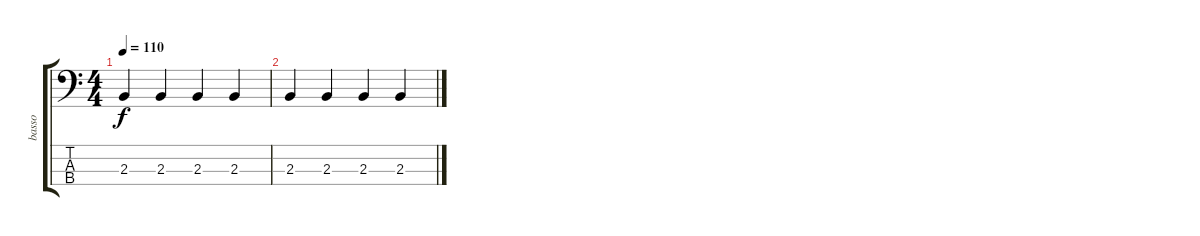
\track ("basso" "basso") {instrument slapbass1}
\staff {score tabs}
\tuning (G2 D2 A1 E1) {hide}
\ts (4 4)
\tempo 110
\clef f4
\ks c
2.3.4{dy f} 2.3.4 2.3.4 2.3.4 |
2.3.4 2.3.4 2.3.4 2.3.4
